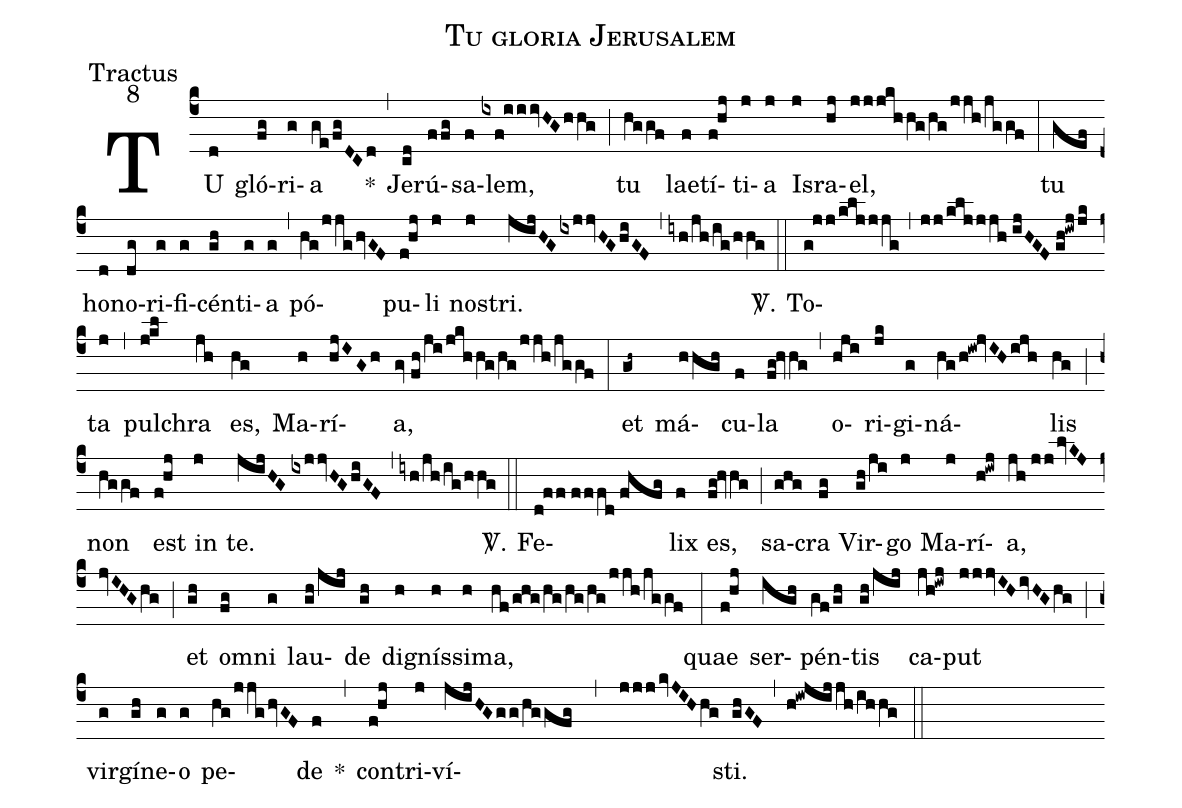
name:Tu gloria Jerusalem;
office-part:Tractus;
mode:8;
%%
(c4) TU(d) gló(fg)ri(g)a(ge/fgDCd) *(,) Je(cd)rú(ffg)sa(f)lem,(ixf!iiivHG/hhg) (;) tu(hggf) lae(f)tí(f!hj)ti(j)a(j) Is(j)ra(hj)el,(jjjkhhg/hg/jjh/jggf) (:) tu(gef) ho(d)no(dg)ri(g)fi(g)cén(gh)ti(g)a(g) (,) pó(hg/jjg/hvGF)pu(f!hj)li(j) nos(j)tri.(jijHG/ixjjvHG/hiGF) (,) (iyh/jh/ig/hhg) <sp>V/</sp>.(::) To(g!jj/kljjjg,jj/kljjjh//ijHGF//gh!iwjjk)ta(j) (,) pul(j!kl)chra(jh) es,(hg) Ma(h)rí(hjIGh)a,(gv//fh/ji/jkhhg/hg/jjh/jggf) (:) et(gh~) má(hhgh)cu(f)la(fg!hvhg) (,) o(hji)ri(jk)gi(g)ná(hg/h!iw!jvIH/ijh)lis(hg) (;) non(hggf) est(f!hj) in(j) te.(jijHG//ixjjvHG/hiGF) (,) (iyh/jh/ig/hhg) <sp>V/</sp>.(::) Fe(d!ff//fffd//fhfg)lix(f) es,(fg!hvhg) (;) sa(ghg)cra(fg) Vir(gh/ji)go(j) Ma(j)rí(h!iwj)a,(jh//jj/lvKJ/jvIHG/hg) (;) et(gh) om(fg)ni(g) lau(gh/jij)de(gh) di(h)gnís(h)si(h)ma,(hf/ghg/hg/hg/hg/jjh/jggf) (:) quae(f!hj) ser(igh)pén(gf/gh)tis(gh/jij) ca(jh!iwj)put(jjjvIH/ivHG/hg) (;) vir(g)gí(gh)ne(g)o(g) pe(hg/jjg/hvGF)de(f) *(,) con(f!hj)tri(j)ví(jijHGgg/hggfg , jjj/kvJIHhg)sti.(ghGF) (,) (h!iwjijjh/ihhg) (::)
